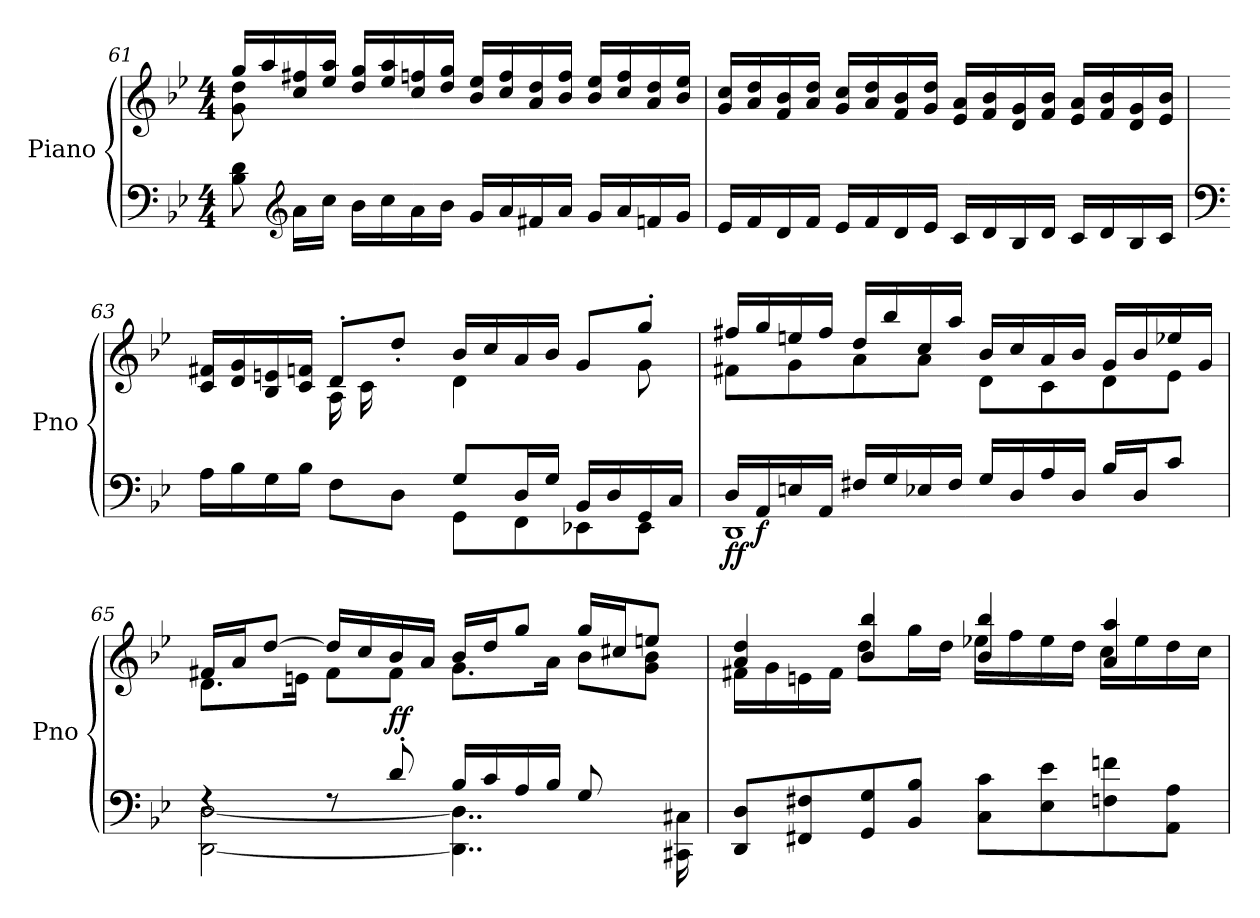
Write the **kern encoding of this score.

**kern	**kern	**dynam
*part1	*part1	*part1
*staff2	*staff1	*staff1/2
*I"Piano	*	*
*I'Pno	*	*
*clefF4	*clefG2	*
*k[b-e-]	*k[b-e-]	*
*M4/4	*M4/4	*
=61	=61	=61
*	*^	*
8B-\ 8d\	16gg/LL	8g\ 8dd\	.
.	16aa/	.	.
*clefG2	*	*	*
16a\LL	16cc/ 16ff#X/	8ryy	.
16cc\JJ	16ee-/ 16aa/JJ	.	.
16b-\LL	16dd/ 16gg/LL	4ryy	.
16cc\	16ee-/ 16aa/	.	.
16a\	16cc/ 16ffn/	.	.
16b-\JJ	16dd/ 16gg/JJ	.	.
16g/LL	16b-/ 16ee-/LL	2ryy	.
16a/	16cc/ 16ff/	.	.
16f#X/	16a/ 16dd/	.	.
16a/JJ	16b-/ 16ff/JJ	.	.
16g/LL	16b-/ 16ee-/LL	.	.
16a/	16cc/ 16ff/	.	.
16fn/	16a/ 16dd/	.	.
16g/JJ	16b-/ 16ee-/JJ	.	.
*	*v	*v	*
!!LO:LB:g=z
=62	=62	=62
16e-/LL	16g/ 16cc/LL	.
16f/	16a/ 16dd/	.
16d/	16f/ 16b-/	.
16f/JJ	16a/ 16dd/JJ	.
16e-/LL	16g/ 16cc/LL	.
16f/	16a/ 16dd/	.
16d/	16f/ 16b-/	.
16e-/JJ	16g/ 16dd/JJ	.
16c/LL	16e-/ 16a/LL	.
16d/	16f/ 16b-/	.
16B-/	16d/ 16g/	.
16d/JJ	16f/ 16b-/JJ	.
16c/LL	16e-/ 16a/LL	.
16d/	16f/ 16b-/	.
16B-/	16d/ 16g/	.
16c/JJ	16e-/ 16b-/JJ	.
=63	=63	=63
*clefF4	*	*
*^	*^	*
*	*^	*	*	*
4.ryy	16A\LL	2rGGyy	16c/ 16f#X/LL	4rAyy	.
.	16B-\	.	16d/ 16g/	.	.
.	16G\	.	16B-/ 16en/	.	.
.	16B-\JJ	.	16c/ 16fn/JJ	.	.
.	8F\L	.	8d'/L	16A\LL	.
.	.	.	.	16c\	.
16F#X/	8D\J	.	8dd'/J	8ryy	.
16A/JJ	.	.	.	.	.
2ryy	8G/L	8GG\L	16b-/LL	4d\	.
.	.	.	16cc/	.	.
.	16D/L	8FF\	16a/	.	.
.	16G/JJ	.	16b-/JJ	.	.
.	16BB-/LL	8EE-X\	8g/L	8rgyy	.
.	16D/	.	.	.	.
.	16GG/	8EE-\J	8gg'/J	8g\	.
.	16C/JJ	.	.	.	.
*	*v	*v	*	*	*
!!LO:LB:g=z	!!
=64	=64	=64	=64	=64
!	!	!	!	!LO:DY:b=2
16D/LL	1DD	16ff#X/LL	8f#X\L	ff
!	!	!	!	!LO:DY:b=2
16AA/	.	16gg/	.	f
16En/	.	16een/	8g\	.
16AA/JJ	.	16ff#/JJ	.	.
16F#X/LL	.	16dd/LL	8a\	.
16G/	.	16bb-/	.	.
16E-X/	.	16cc/	8a\J	.
16F#/JJ	.	16aa/JJ	.	.
16G/LL	.	16b-/LL	8d\L	.
16D/	.	16cc/	.	.
16A/	.	16a/	8c\	.
16D/JJ	.	16b-/JJ	.	.
16B-/LL	.	16g/LL	8d\	.
16D/J	.	16b-/	.	.
8c/J	.	16ee-X/	8e-\J	.
.	.	16g/JJ	.	.
=65	=65	=65	=65	=65
4rF	[2DD\ [2D\	16f#X/LL	8.d\L	.
.	.	16a/J	.	.
.	.	[8dd/J	.	.
.	.	.	16en\Jk	.
8rF	.	16dd/LL]	8f#\L	.
.	.	16cc/	.	.
!	!	!	!	!LO:DY:a=2
8d'/	.	16b-/	8f#\J	ff
.	.	16a/JJ	.	.
16B-/LL	4..DD\] 4..D\]	16b-/LL	8.g\L	.
16c/	.	16dd/J	.	.
16A/	.	8gg/J	.	.
16B-/JJ	.	.	16a\Jk	.
8G/	.	16gg/LL	8b-\L	.
.	.	16cc#X/J	.	.
8rFyy	.	8een/J	8g\ 8b-\J	.
.	16CC#X\ 16C#X\	.	.	.
*v	*v	*	*	*
!!LO:LB:g=z	!!
=66	=66	=66	=66
8DD/ 8D/L	4a/ 4dd/	16f#X\LL	.
.	.	16g\	.
8FF#X/ 8F#X/	.	16en\	.
.	.	16f#\JJ	.
8GG/ 8G/	4b-/ 4bb-/	8dd\L	.
8BB-/ 8B-/J	.	16gg\L	.
.	.	16dd\JJ	.
8C\ 8c\L	4b-/ 4bb-/	16ee-X\LL	.
.	.	16ff\	.
8E-\ 8e-\	.	16ee-\	.
.	.	16dd\JJ	.
8Fn\ 8fn\	4a/ 4aa/	16cc\LL	.
.	.	16ee-\	.
8AA\ 8A\J	.	16dd\	.
.	.	16cc\JJ	.
*	*v	*v	*
=	=	=
*-	*-	*-
